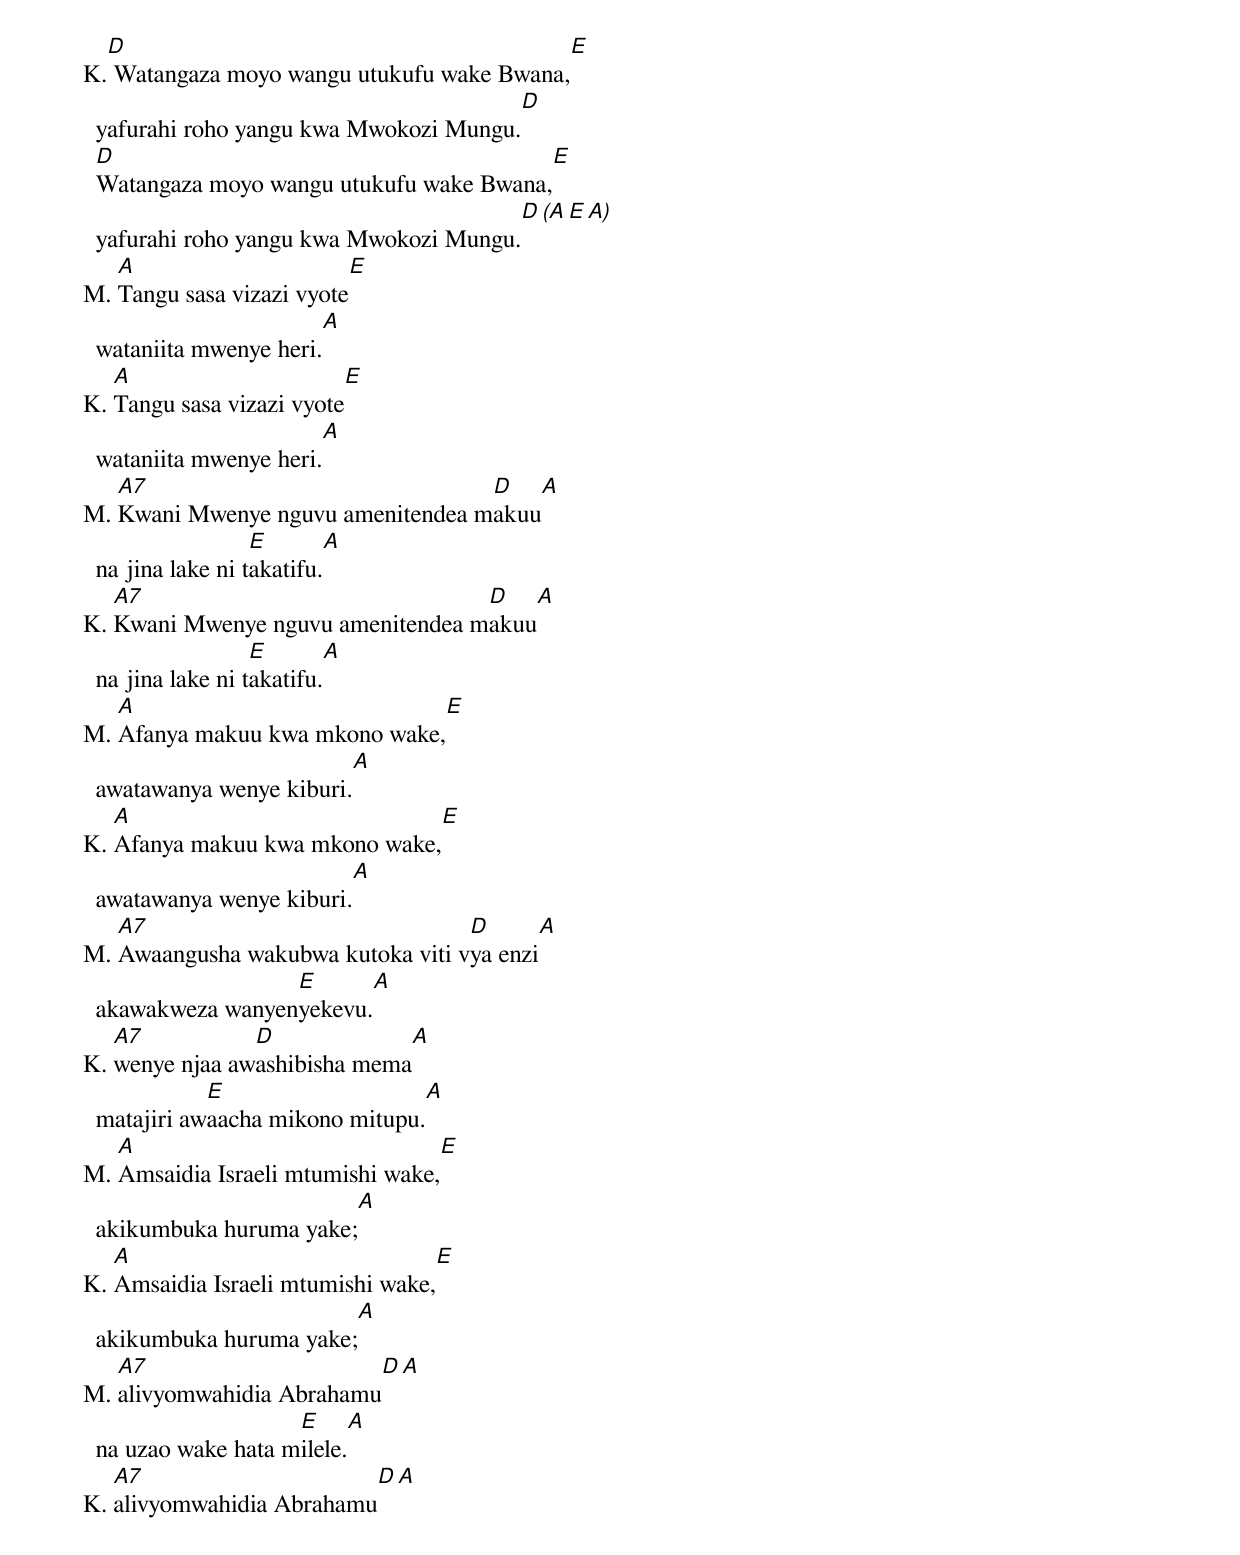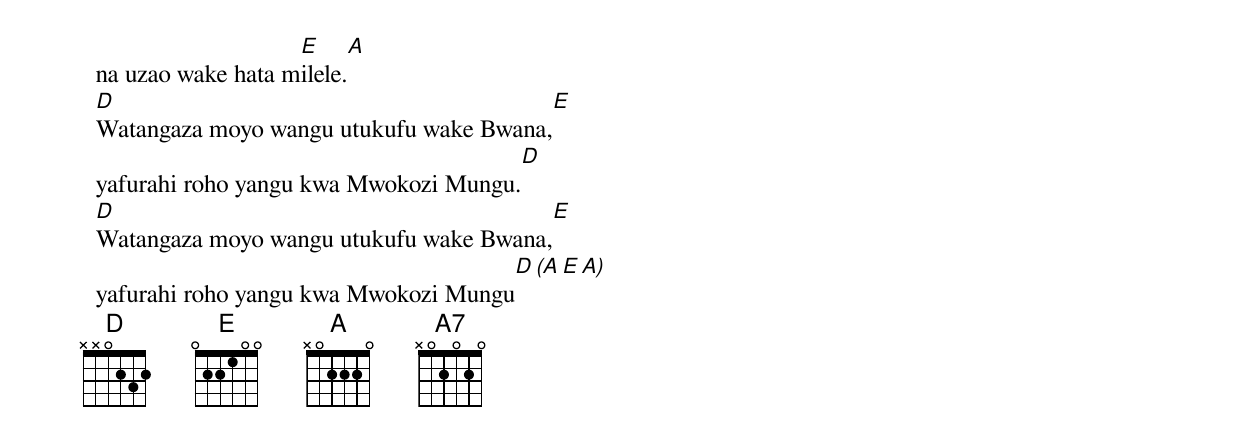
  D                                                                                  E
K. Watangaza moyo wangu utukufu wake Bwana,
                                                                              D
  yafurahi roho yangu kwa Mwokozi Mungu.
  D                                                                                  E
  Watangaza moyo wangu utukufu wake Bwana,
                                                                             D        (A E A)
  yafurahi roho yangu kwa Mwokozi Mungu.
   A                                    E
M. Tangu sasa vizazi vyote
                                          A
  wataniita mwenye heri.
   A                                    E
K. Tangu sasa vizazi vyote
                                          A
  wataniita mwenye heri.
   A7                              D                                            A
M. Kwani Mwenye nguvu amenitendea makuu
                   E                     A
  na jina lake ni takatifu.
   A7                              D                                            A
K. Kwani Mwenye nguvu amenitendea makuu
                   E                     A
  na jina lake ni takatifu.
   A                                                        E
M. Afanya makuu kwa mkono wake,
                                                 A
  awatawanya wenye kiburi.
   A                                                        E
K. Afanya makuu kwa mkono wake,
                                                 A
  awatawanya wenye kiburi.
   A7                              D                                          A
M. Awaangusha wakubwa kutoka viti vya enzi
                   E                              A
  akawakweza wanyenyekevu.
   A7           D                                   A
K. wenye njaa awashibisha mema
             E                                                A
  matajiri awaacha mikono mitupu.
   A                                                       E
M. Amsaidia Israeli mtumishi wake,
                                                A
  akikumbuka huruma yake;
   A                                                       E
K. Amsaidia Israeli mtumishi wake,
                                                A
  akikumbuka huruma yake;
   A7                     D                 A
M. alivyomwahidia Abrahamu
                     E                            A
  na uzao wake hata milele.
   A7                     D                 A
K. alivyomwahidia Abrahamu
                     E                            A
  na uzao wake hata milele.
  D                                                                                  E
  Watangaza moyo wangu utukufu wake Bwana,
                                                                             D
  yafurahi roho yangu kwa Mwokozi Mungu.
  D                                                                                   E
  Watangaza moyo wangu utukufu wake Bwana,
                                                                             D       (A E A)
  yafurahi roho yangu kwa Mwokozi Mungu
